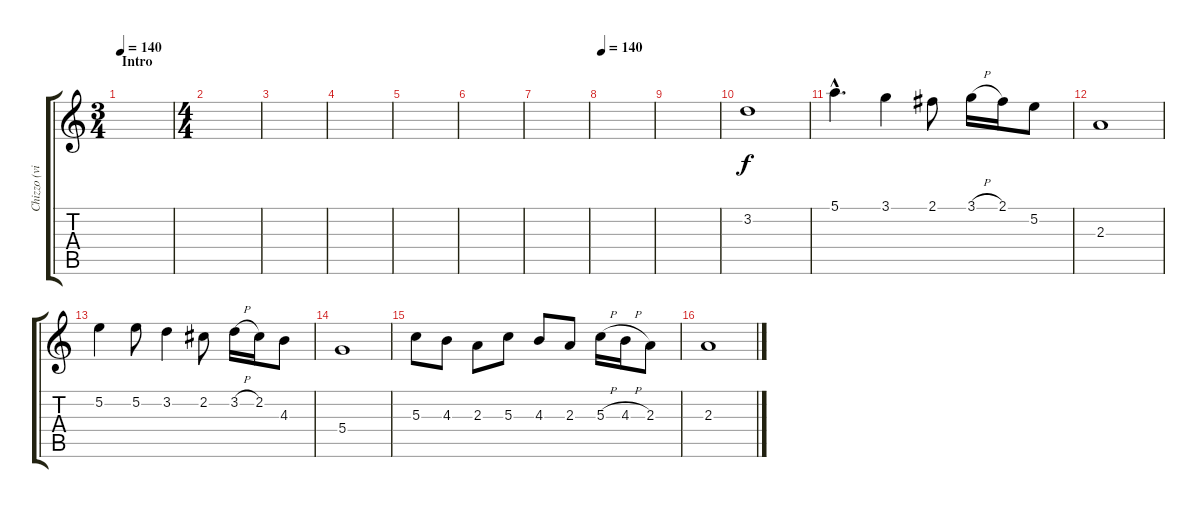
\track ("Chizzo (viola reg)" "Chizzo (vi") {instrument overdrivenguitar}
\staff {score tabs}
\tuning (E4 B3 G3 D3 A2 E2) {hide}
\ts (3 4)
\section ("" "Intro")
\tempo 140
\tempo 125
\tempo 140
\clef g2
\ks c
|
\ts (4 4)
|
|
|
|
|
|
\tempo 140
|
|
3.2.1 |
5.1{hac}.4{d} 3.1.4 2.1.8 3.1{h}.16 2.1.16 5.2.8 |
2.3.1 |
5.2.4 5.2.8 3.2.4 2.2.8 3.2{h}.16 2.2.16 4.3.8 |
5.4.1 |
5.3.8 4.3.8 2.3.8 5.3.8 4.3.8 2.3.8 5.3{h}.16 4.3{h}.16 2.3.8 |
2.3.1
